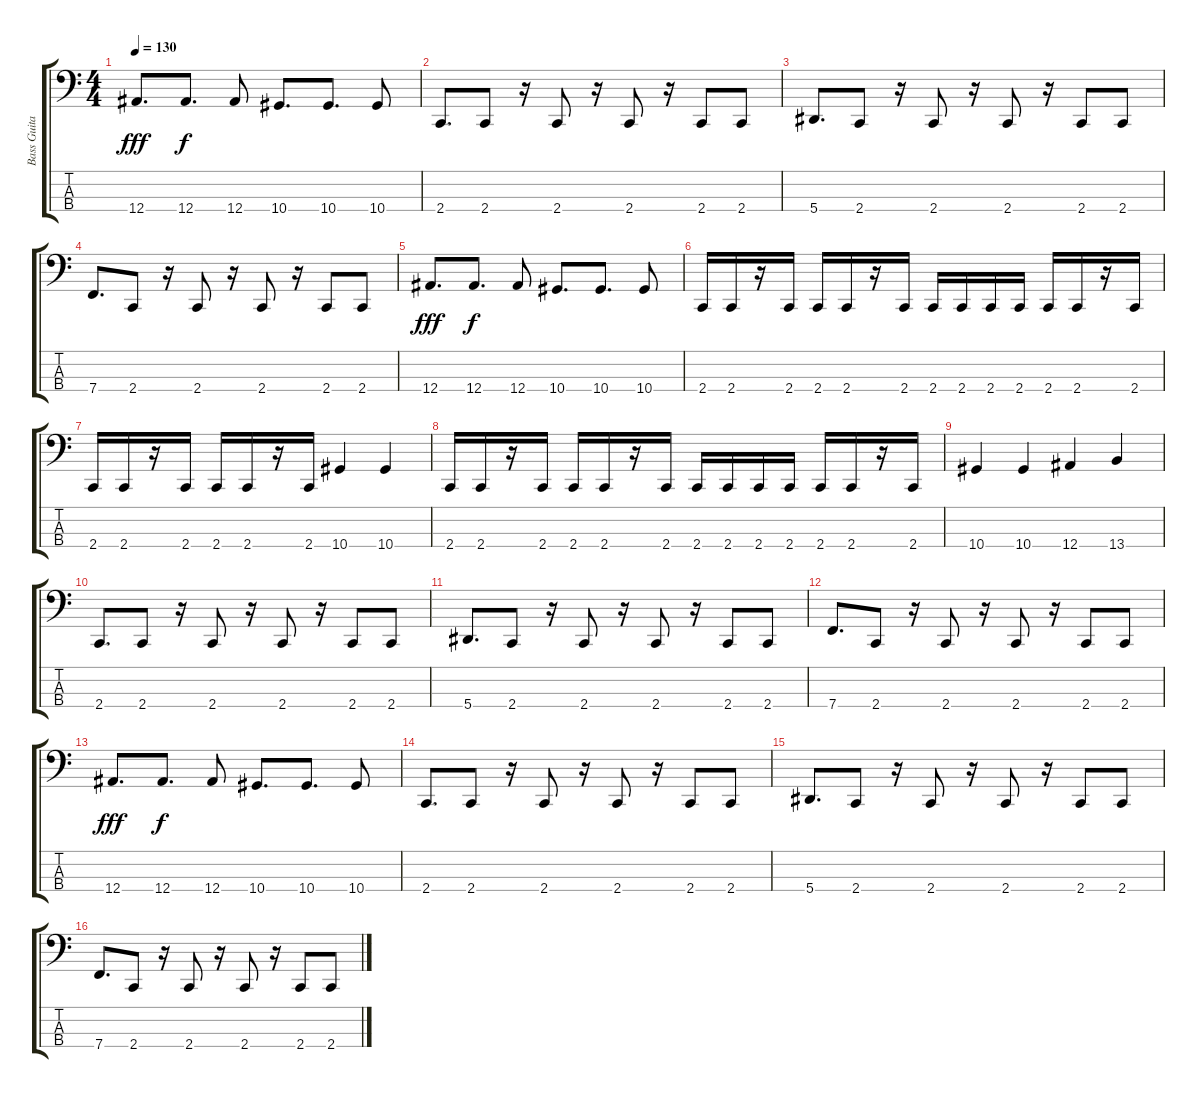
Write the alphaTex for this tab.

\track ("Bass Guitar" "Bass Guita") {instrument acousticguitarsteel}
\staff {score tabs}
\tuning (Eb2 Bb1 F1 Bb0) {hide}
\ts (4 4)
\tempo 130
\clef f4
\ks c
12.4.8{d dy fff} 12.4.8{d dy f} 12.4.8 10.4.8{d} 10.4.8{d} 10.4.8 |
2.4.8{d} 2.4.8 r.16 2.4.8 r.16 2.4.8 r.16 2.4.8 2.4.8 |
5.4.8{d} 2.4.8 r.16 2.4.8 r.16 2.4.8 r.16 2.4.8 2.4.8 |
7.4.8{d} 2.4.8 r.16 2.4.8 r.16 2.4.8 r.16 2.4.8 2.4.8 |
12.4.8{d dy fff} 12.4.8{d dy f} 12.4.8 10.4.8{d} 10.4.8{d} 10.4.8 |
2.4.16 2.4.16 r.16 2.4.16 2.4.16 2.4.16 r.16 2.4.16 2.4.16 2.4.16 2.4.16 2.4.16 2.4.16 2.4.16 r.16 2.4.16 |
2.4.16 2.4.16 r.16 2.4.16 2.4.16 2.4.16 r.16 2.4.16 10.4.4 10.4.4 |
2.4.16 2.4.16 r.16 2.4.16 2.4.16 2.4.16 r.16 2.4.16 2.4.16 2.4.16 2.4.16 2.4.16 2.4.16 2.4.16 r.16 2.4.16 |
10.4.4 10.4.4 12.4.4 13.4.4 |
2.4.8{d} 2.4.8 r.16 2.4.8 r.16 2.4.8 r.16 2.4.8 2.4.8 |
5.4.8{d} 2.4.8 r.16 2.4.8 r.16 2.4.8 r.16 2.4.8 2.4.8 |
7.4.8{d} 2.4.8 r.16 2.4.8 r.16 2.4.8 r.16 2.4.8 2.4.8 |
12.4.8{d dy fff} 12.4.8{d dy f} 12.4.8 10.4.8{d} 10.4.8{d} 10.4.8 |
2.4.8{d} 2.4.8 r.16 2.4.8 r.16 2.4.8 r.16 2.4.8 2.4.8 |
5.4.8{d} 2.4.8 r.16 2.4.8 r.16 2.4.8 r.16 2.4.8 2.4.8 |
7.4.8{d} 2.4.8 r.16 2.4.8 r.16 2.4.8 r.16 2.4.8 2.4.8
